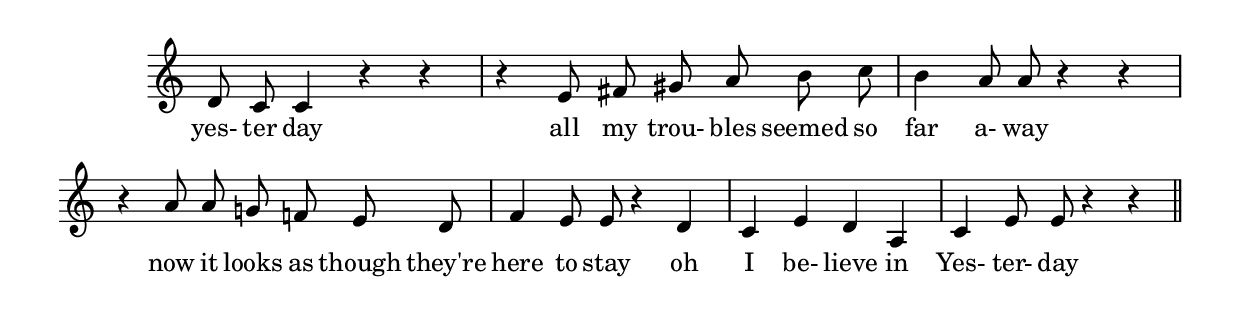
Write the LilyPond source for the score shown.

#(ly:set-option 'midi-extension "mid")
\version "2.12.3"
\include "english.ly"
\header{
title = ""
composer = ""
}
%{
                               *
1) |  RS S -- --  | -- GM P#D NS | N DD -- -- |
      yes-ter day      all my trou-bles seemed so far a- way

| -- DD Pm GR | m GG -- R- | S G R D | S GG - - ||
                                   * 
now it looks as though they're here to stay oh I be-lieve in  Yes-ter-day

 


%}
melody = {
\once \override Staff.TimeSignature #'stencil = ##f
\clef treble
\key c \major
\autoBeamOn
\cadenzaOn


 \bar "|"  d'8 c'8 c'4 r4 r4 \bar "|"  r4 e'8 fs'8 gs'8 a'8 b'8 c''8 \bar "|"  b'4 a'8 a'8 r4 r4 \bar "|"  \bar "|"  r4 a'8 a'8 g'8 f'8 e'8 d'8 \bar "|"  f'4 e'8 e'8 r4 d'4 \bar "|"  c'4 e'4 d'4 a4 \bar "|"  c'4 e'8 e'8 r4 r4 \bar "||"  
}


text = \lyricmode {
yes- ter day all my trou- bles seemed so far a- way now it looks as though they're here to stay oh I be- lieve in Yes- ter- day
}

\score{

<<
\new Voice = "one" {
\melody
}
\new Lyrics \lyricsto "one" \text
>>
\layout {
\context {
\Score
\remove "Bar_number_engraver"
}
}
\midi {
\context {
\Score
tempoWholesPerMinute = #(ly:make-moment 200 4)
}
}
}